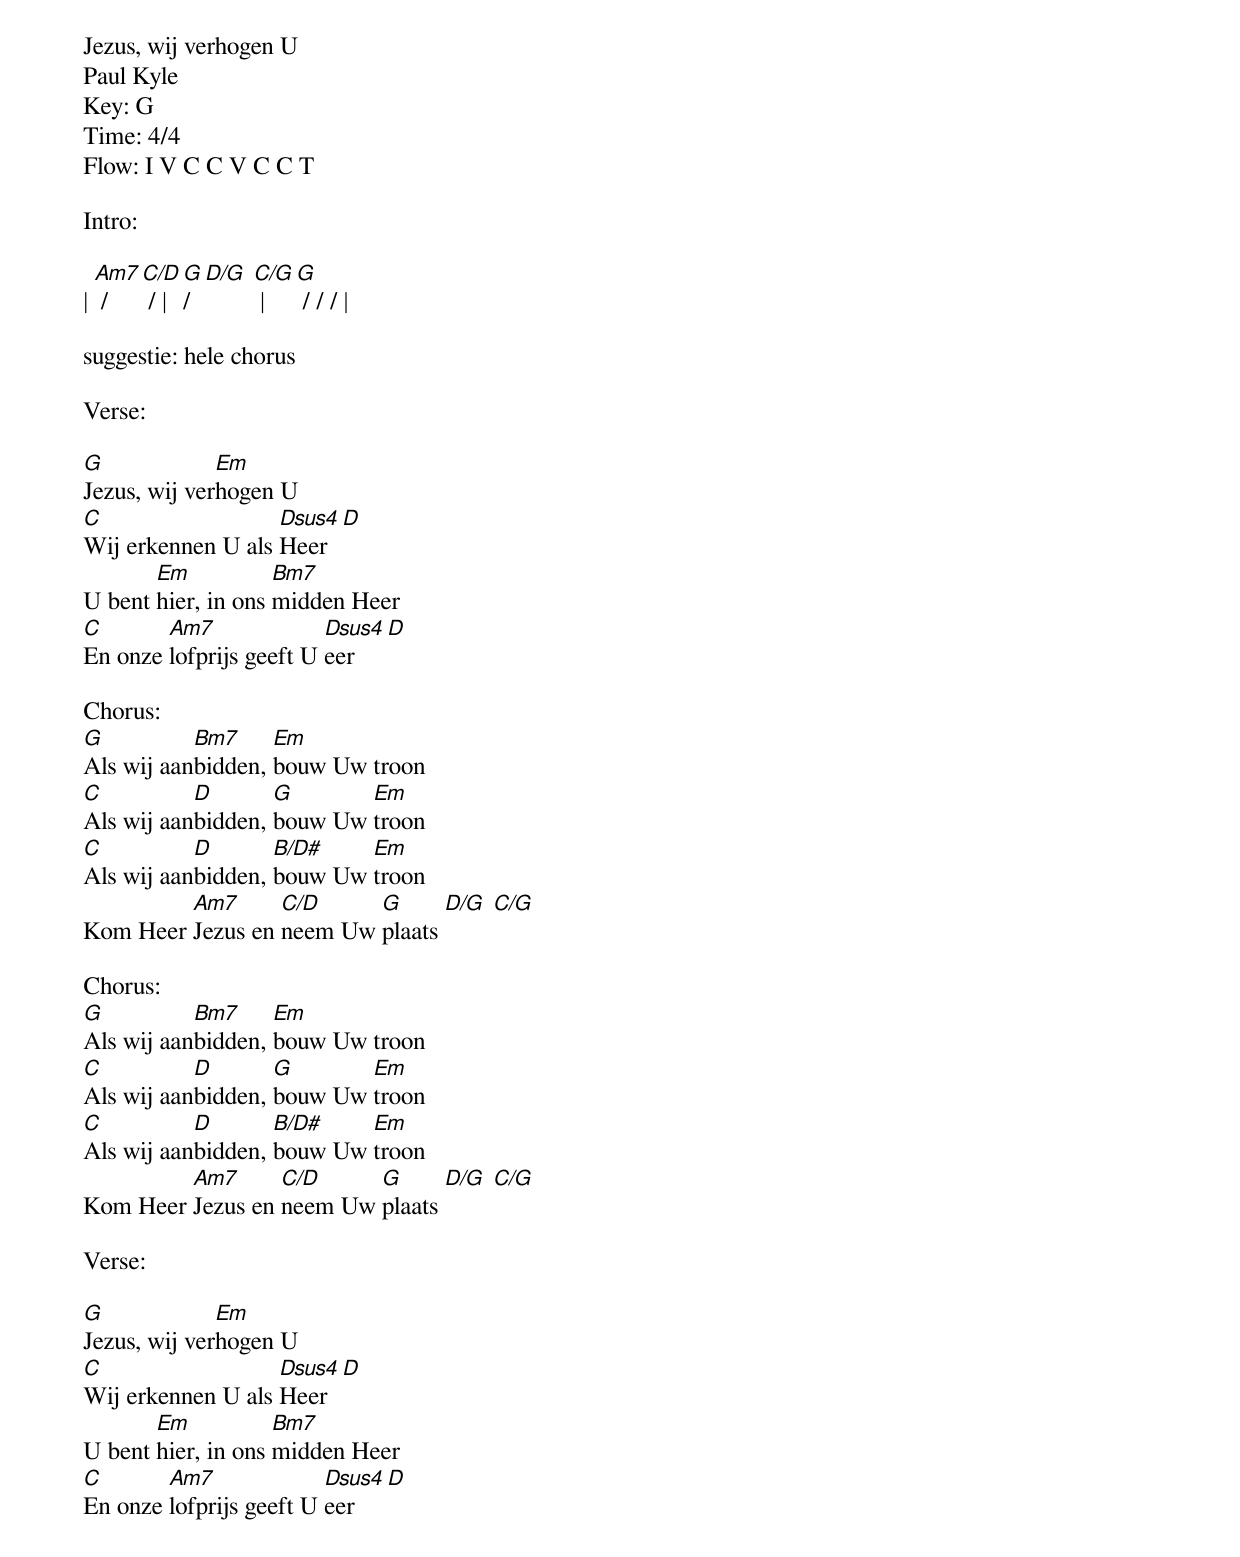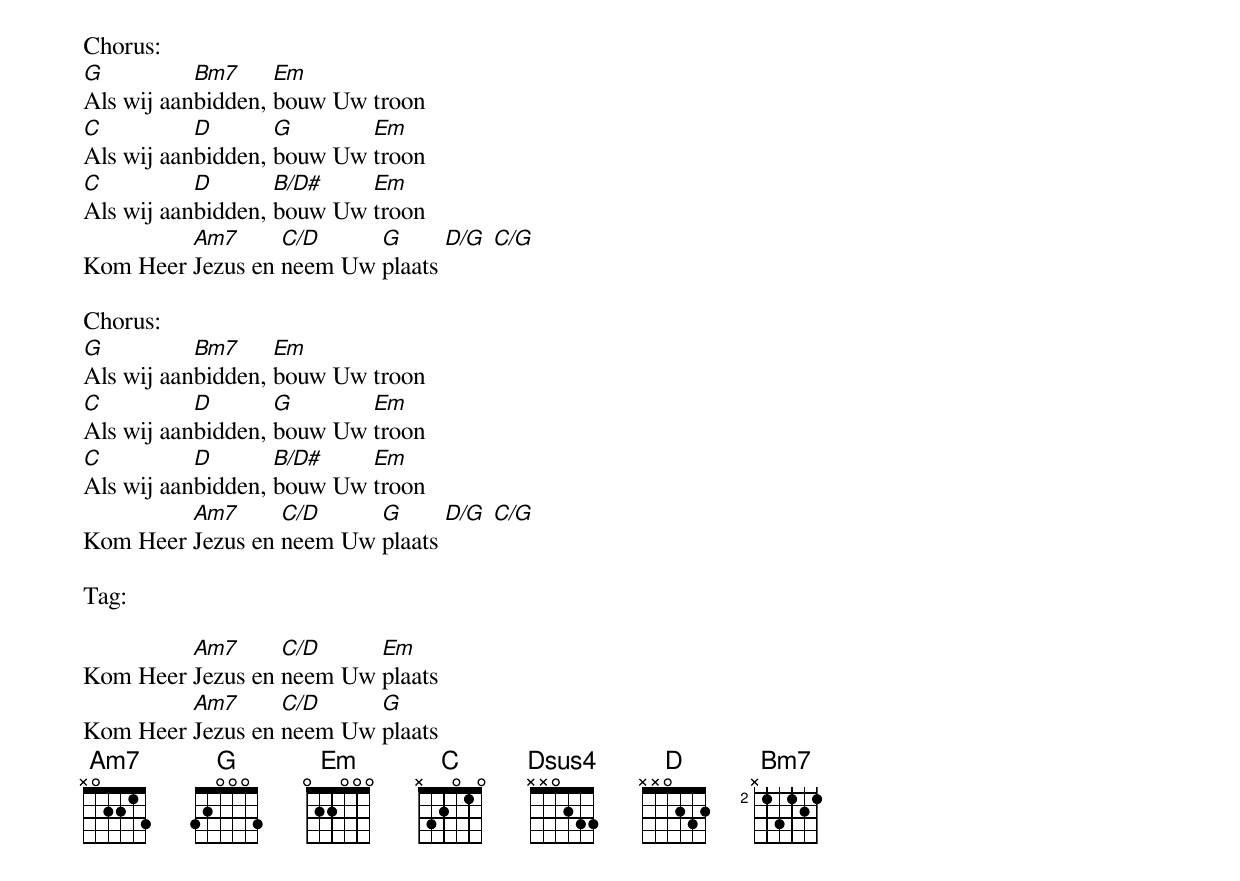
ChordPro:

Jezus, wij verhogen U
Paul Kyle
Key: G
Time: 4/4
Flow: I V C C V C C T

Intro:

| [Am7] / [C/D] / | [G]/ [D/G] [C/G] | [G] / / / |

suggestie: hele chorus

Verse:

[G]Jezus, wij ver[Em]hogen U
[C]Wij erkennen U als [Dsus4]Heer [D]
U bent [Em]hier, in ons [Bm7]midden Heer
[C]En onze [Am7]lofprijs geeft U [Dsus4]eer [D]

Chorus:
[G]Als wij aan[Bm7]bidden, [Em]bouw Uw troon
[C]Als wij aan[D]bidden, [G]bouw Uw [Em]troon
[C]Als wij aan[D]bidden, [B/D#]bouw Uw [Em]troon
Kom Heer [Am7]Jezus en [C/D]neem Uw [G]plaats [D/G] [C/G]

Chorus:
[G]Als wij aan[Bm7]bidden, [Em]bouw Uw troon
[C]Als wij aan[D]bidden, [G]bouw Uw [Em]troon
[C]Als wij aan[D]bidden, [B/D#]bouw Uw [Em]troon
Kom Heer [Am7]Jezus en [C/D]neem Uw [G]plaats [D/G] [C/G]

Verse:

[G]Jezus, wij ver[Em]hogen U
[C]Wij erkennen U als [Dsus4]Heer [D]
U bent [Em]hier, in ons [Bm7]midden Heer
[C]En onze [Am7]lofprijs geeft U [Dsus4]eer [D]

Chorus:
[G]Als wij aan[Bm7]bidden, [Em]bouw Uw troon
[C]Als wij aan[D]bidden, [G]bouw Uw [Em]troon
[C]Als wij aan[D]bidden, [B/D#]bouw Uw [Em]troon
Kom Heer [Am7]Jezus en [C/D]neem Uw [G]plaats [D/G] [C/G]

Chorus:
[G]Als wij aan[Bm7]bidden, [Em]bouw Uw troon
[C]Als wij aan[D]bidden, [G]bouw Uw [Em]troon
[C]Als wij aan[D]bidden, [B/D#]bouw Uw [Em]troon
Kom Heer [Am7]Jezus en [C/D]neem Uw [G]plaats [D/G] [C/G]

Tag:

Kom Heer [Am7]Jezus en [C/D]neem Uw [Em]plaats
Kom Heer [Am7]Jezus en [C/D]neem Uw [G]plaats
